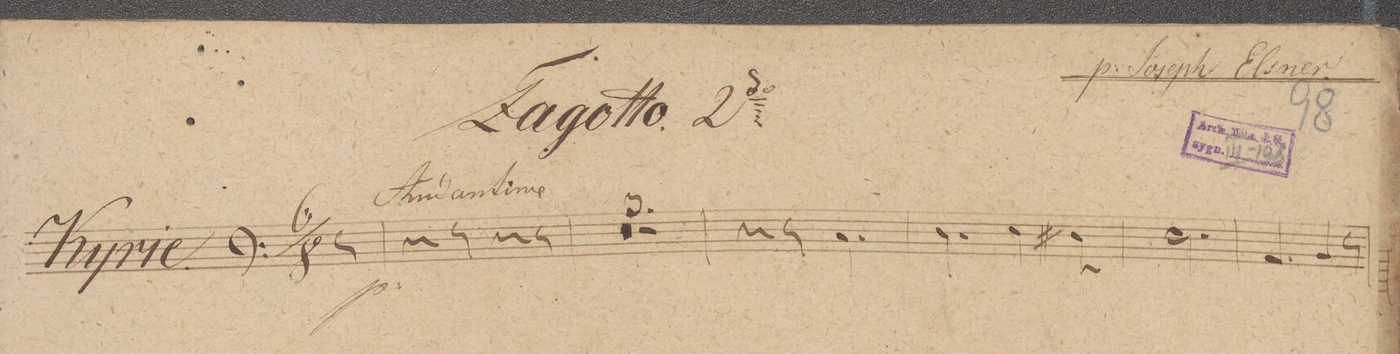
**kern	**dynam
*I"Fagotto 2do	*
*clefF4	*
*k[]	*
*M6/8	*
8r	p
=1	=1
4r	.
8r	.
4r	.
8r	.
=2	=2
1.r	.
=3	=3
=4	=4
2.r	.
=5	=5
4r	.
8r	.
4.C\	.
=6	=6
4.D\	.
4E\	.
8D#X\	.
=7	=7
*2\right	*
2.E\	.
=8	=8
4.AA/	.
4BB/	.
8r	.
=9	=9
*-	*-
